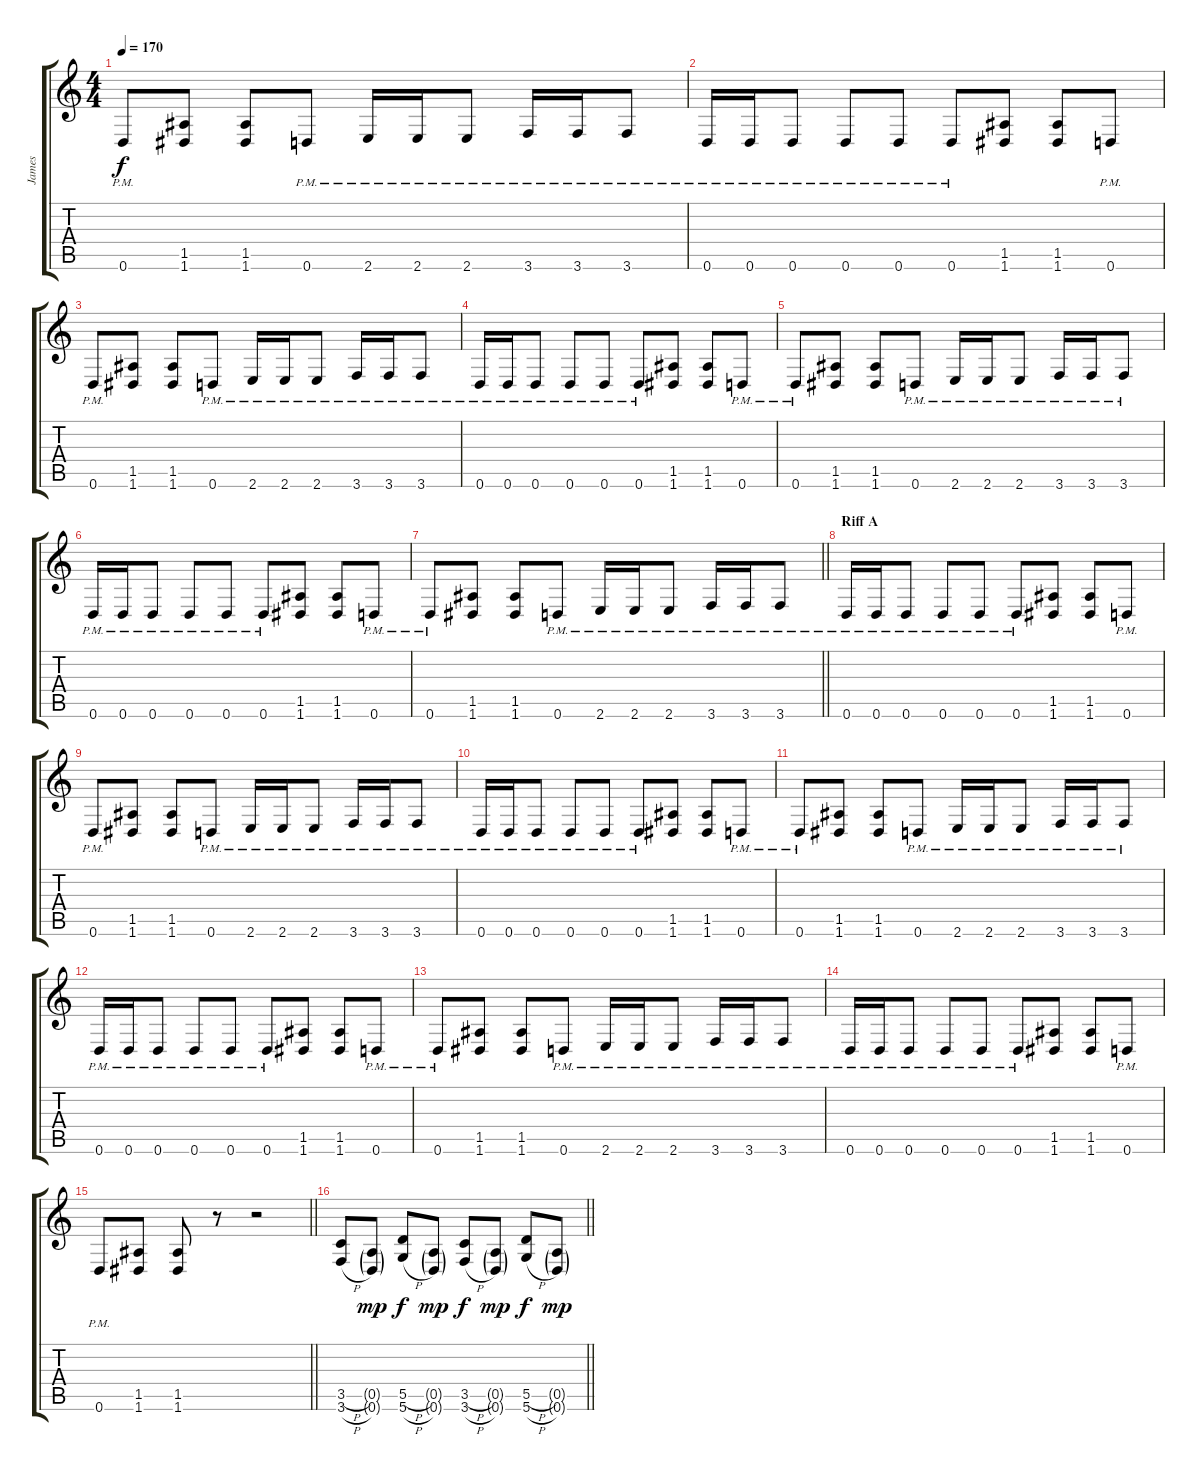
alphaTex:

\track ("James" "James") {instrument distortionguitar}
\staff {score tabs}
\tuning (E4 B3 G3 D3 A2 D2) {hide}
\ts (4 4)
\tempo 170
\clef g2
\ks c
0.6{pm}.8{dy f} (1.5 1.6).8 (1.5 1.6).8 0.6{pm}.8 2.6{pm}.16 2.6{pm}.16 2.6{pm}.8 3.6{pm}.16 3.6{pm}.16 3.6{pm}.8 |
0.6{pm}.16 0.6{pm}.16 0.6{pm}.8 0.6{pm}.8 0.6{pm}.8 0.6{pm}.8 (1.5 1.6).8 (1.5 1.6).8 0.6{pm}.8 |
0.6{pm}.8 (1.5 1.6).8 (1.5 1.6).8 0.6{pm}.8 2.6{pm}.16 2.6{pm}.16 2.6{pm}.8 3.6{pm}.16 3.6{pm}.16 3.6{pm}.8 |
0.6{pm}.16 0.6{pm}.16 0.6{pm}.8 0.6{pm}.8 0.6{pm}.8 0.6{pm}.8 (1.5 1.6).8 (1.5 1.6).8 0.6{pm}.8 |
0.6{pm}.8 (1.5 1.6).8 (1.5 1.6).8 0.6{pm}.8 2.6{pm}.16 2.6{pm}.16 2.6{pm}.8 3.6{pm}.16 3.6{pm}.16 3.6{pm}.8 |
0.6{pm}.16 0.6{pm}.16 0.6{pm}.8 0.6{pm}.8 0.6{pm}.8 0.6{pm}.8 (1.5 1.6).8 (1.5 1.6).8 0.6{pm}.8 |
\barLineRight lightlight
0.6{pm}.8 (1.5 1.6).8 (1.5 1.6).8 0.6{pm}.8 2.6{pm}.16 2.6{pm}.16 2.6{pm}.8 3.6{pm}.16 3.6{pm}.16 3.6{pm}.8 |
\section ("" "Riff A")
0.6{pm}.16 0.6{pm}.16 0.6{pm}.8 0.6{pm}.8 0.6{pm}.8 0.6{pm}.8 (1.5 1.6).8 (1.5 1.6).8 0.6{pm}.8 |
0.6{pm}.8 (1.5 1.6).8 (1.5 1.6).8 0.6{pm}.8 2.6{pm}.16 2.6{pm}.16 2.6{pm}.8 3.6{pm}.16 3.6{pm}.16 3.6{pm}.8 |
0.6{pm}.16 0.6{pm}.16 0.6{pm}.8 0.6{pm}.8 0.6{pm}.8 0.6{pm}.8 (1.5 1.6).8 (1.5 1.6).8 0.6{pm}.8 |
0.6{pm}.8 (1.5 1.6).8 (1.5 1.6).8 0.6{pm}.8 2.6{pm}.16 2.6{pm}.16 2.6{pm}.8 3.6{pm}.16 3.6{pm}.16 3.6{pm}.8 |
0.6{pm}.16 0.6{pm}.16 0.6{pm}.8 0.6{pm}.8 0.6{pm}.8 0.6{pm}.8 (1.5 1.6).8 (1.5 1.6).8 0.6{pm}.8 |
0.6{pm}.8 (1.5 1.6).8 (1.5 1.6).8 0.6{pm}.8 2.6{pm}.16 2.6{pm}.16 2.6{pm}.8 3.6{pm}.16 3.6{pm}.16 3.6{pm}.8 |
0.6{pm}.16 0.6{pm}.16 0.6{pm}.8 0.6{pm}.8 0.6{pm}.8 0.6{pm}.8 (1.5 1.6).8 (1.5 1.6).8 0.6{pm}.8 |
\barLineRight lightlight
0.6{pm}.8 (1.5 1.6).8 (1.5 1.6).8 r.8 r.2 |
\section ("" "")
\barLineRight lightlight
(3.5{h} 3.6{h}).8 (0.5{g} 0.6{g}).8{dy mp} (5.5{h} 5.6{h}).8{dy f} (0.5{g} 0.6{g}).8{dy mp} (3.5{h} 3.6{h}).8{dy f} (0.5{g} 0.6{g}).8{dy mp} (5.5{h} 5.6{h}).8{dy f} (0.5{g} 0.6{g}).8{dy mp}
